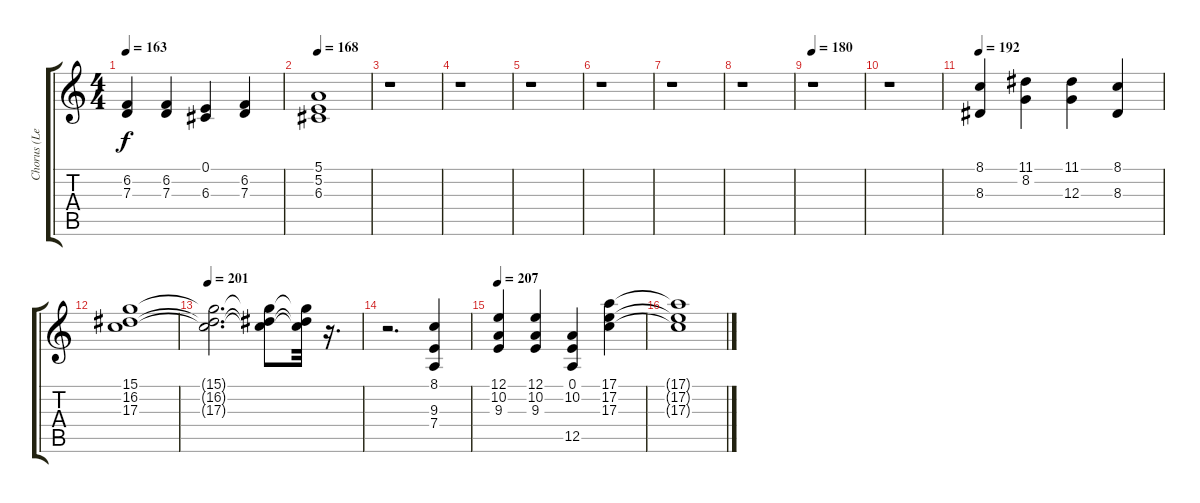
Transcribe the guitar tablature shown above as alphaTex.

\track ("Chorus (Left)" "Chorus (Le") {instrument choiraahs}
\staff {score tabs}
\tuning (E4 B3 G3 D3 A2 E2) {hide}
\ts (4 4)
\tempo 163
\clef g2
\ks c
(6.2 7.3).4{dy f} (6.2 7.3).4 (0.1 6.3).4 (6.2 7.3).4 |
\tempo 168
(5.1 5.2 6.3).1 |
r.1 |
r.1 |
r.1 |
r.1 |
r.1 |
r.1 |
\tempo 180
r.1 |
r.1 |
\tempo 192
(8.1 8.3).4 (11.1 8.2).4 (11.1 12.3).4 (8.1 8.3).4 |
(15.1 16.2 17.3).1 |
\tempo 201
(15.1{t} 16.2{t} 17.3{t}).2{d} (15.1{t} 16.2{t} 17.3{t}).8 (15.1{t} 16.2{t} 17.3{t}).32 r.16{d} |
r.2{d} (8.1 9.3 7.4).4 |
\tempo 207
(12.1 10.2 9.3).4 (12.1 10.2 9.3).4 (0.1 10.2 12.5).4 (17.1 17.2 17.3).4 |
(17.1{t} 17.2{t} 17.3{t}).1
